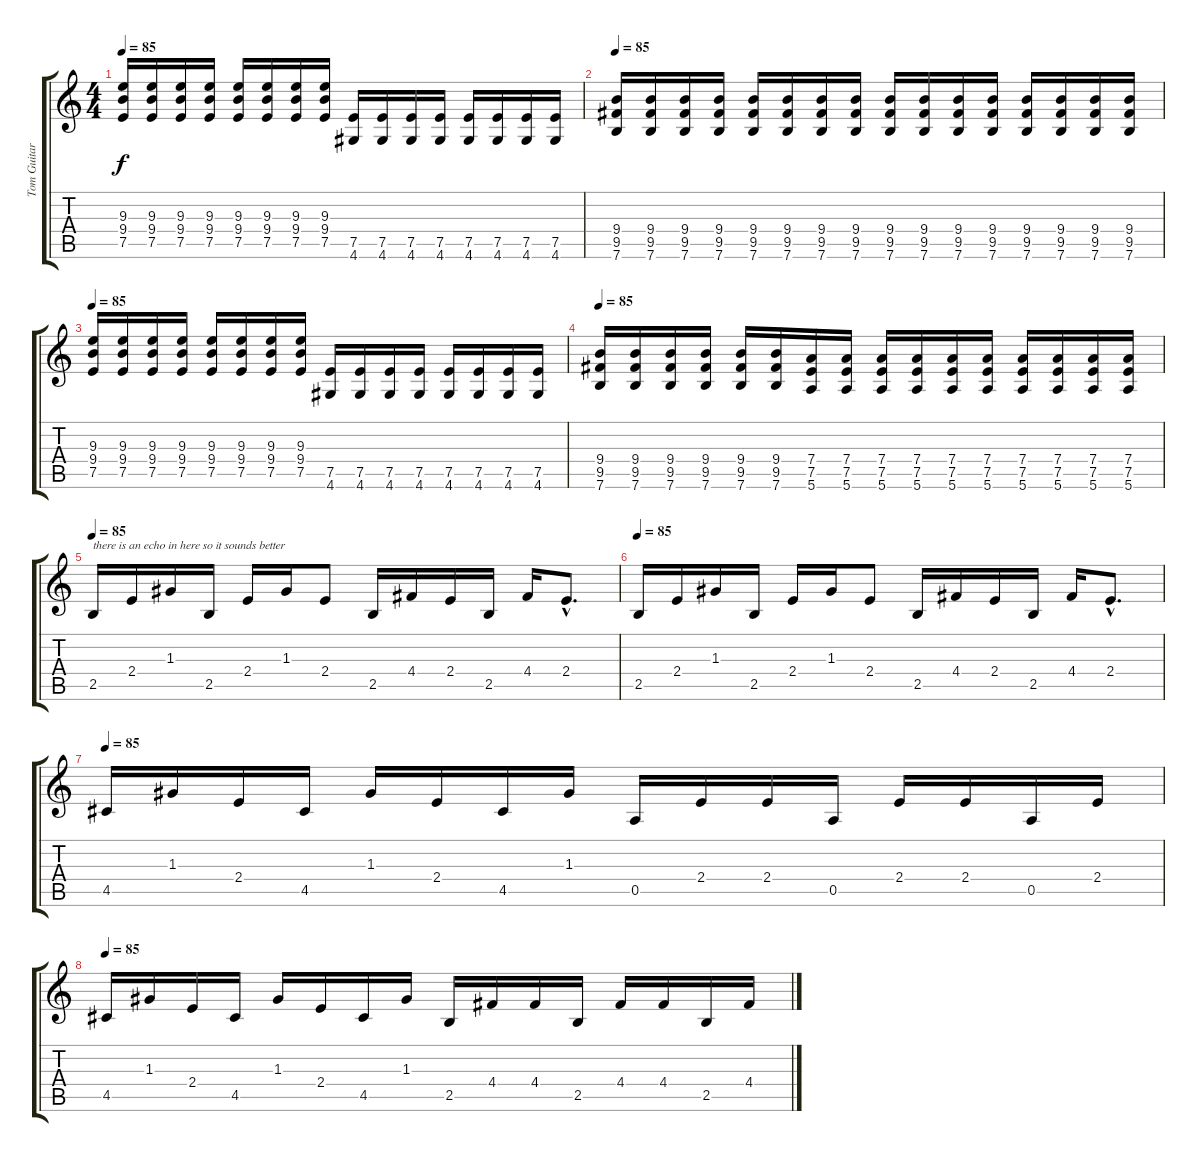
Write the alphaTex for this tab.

\track ("Tom Guitar 1" "Tom Guitar") {instrument distortionguitar}
\staff {score tabs}
\tuning (E4 B3 G3 D3 A2 E2) {hide}
\ts (4 4)
\tempo 85
\clef g2
\ks c
(9.3 9.4 7.5).16{dy f} (9.3 9.4 7.5).16 (9.3 9.4 7.5).16 (9.3 9.4 7.5).16 (9.3 9.4 7.5).16 (9.3 9.4 7.5).16 (9.3 9.4 7.5).16 (9.3 9.4 7.5).16 (7.5 4.6).16 (7.5 4.6).16 (7.5 4.6).16 (7.5 4.6).16 (7.5 4.6).16 (7.5 4.6).16 (7.5 4.6).16 (7.5 4.6).16 |
\tempo 85
(9.4 9.5 7.6).16 (9.4 9.5 7.6).16 (9.4 9.5 7.6).16 (9.4 9.5 7.6).16 (9.4 9.5 7.6).16 (9.4 9.5 7.6).16 (9.4 9.5 7.6).16 (9.4 9.5 7.6).16 (9.4 9.5 7.6).16 (9.4 9.5 7.6).16 (9.4 9.5 7.6).16 (9.4 9.5 7.6).16 (9.4 9.5 7.6).16 (9.4 9.5 7.6).16 (9.4 9.5 7.6).16 (9.4 9.5 7.6).16 |
\tempo 85
(9.3 9.4 7.5).16 (9.3 9.4 7.5).16 (9.3 9.4 7.5).16 (9.3 9.4 7.5).16 (9.3 9.4 7.5).16 (9.3 9.4 7.5).16 (9.3 9.4 7.5).16 (9.3 9.4 7.5).16 (7.5 4.6).16 (7.5 4.6).16 (7.5 4.6).16 (7.5 4.6).16 (7.5 4.6).16 (7.5 4.6).16 (7.5 4.6).16 (7.5 4.6).16 |
\tempo 85
(9.4 9.5 7.6).16 (9.4 9.5 7.6).16 (9.4 9.5 7.6).16 (9.4 9.5 7.6).16 (9.4 9.5 7.6).16 (9.4 9.5 7.6).16 (7.4 7.5 5.6).16 (7.4 7.5 5.6).16 (7.4 7.5 5.6).16 (7.4 7.5 5.6).16 (7.4 7.5 5.6).16 (7.4 7.5 5.6).16 (7.4 7.5 5.6).16 (7.4 7.5 5.6).16 (7.4 7.5 5.6).16 (7.4 7.5 5.6).16 |
\tempo 85
2.5.16{txt "there is an echo in here so it sounds better" volume 14 instrument electricguitarclean} 2.4.16 1.3.16 2.5.16 2.4.16 1.3.16 2.4.8 2.5.16 4.4.16 2.4.16 2.5.16 4.4.16 2.4{hac}.8{d} |
\tempo 85
2.5.16{volume 14 instrument electricguitarclean} 2.4.16 1.3.16 2.5.16 2.4.16 1.3.16 2.4.8 2.5.16 4.4.16 2.4.16 2.5.16 4.4.16 2.4{hac}.8{d} |
\tempo 85
4.5.16{instrument electricguitarclean} 1.3.16 2.4.16 4.5.16 1.3.16 2.4.16 4.5.16 1.3.16 0.5.16 2.4.16 2.4.16 0.5.16 2.4.16 2.4.16 0.5.16 2.4.16 |
\tempo 85
4.5.16{instrument electricguitarclean} 1.3.16 2.4.16 4.5.16 1.3.16 2.4.16 4.5.16 1.3.16 2.5.16 4.4.16 4.4.16 2.5.16 4.4.16 4.4.16 2.5.16 4.4.16
